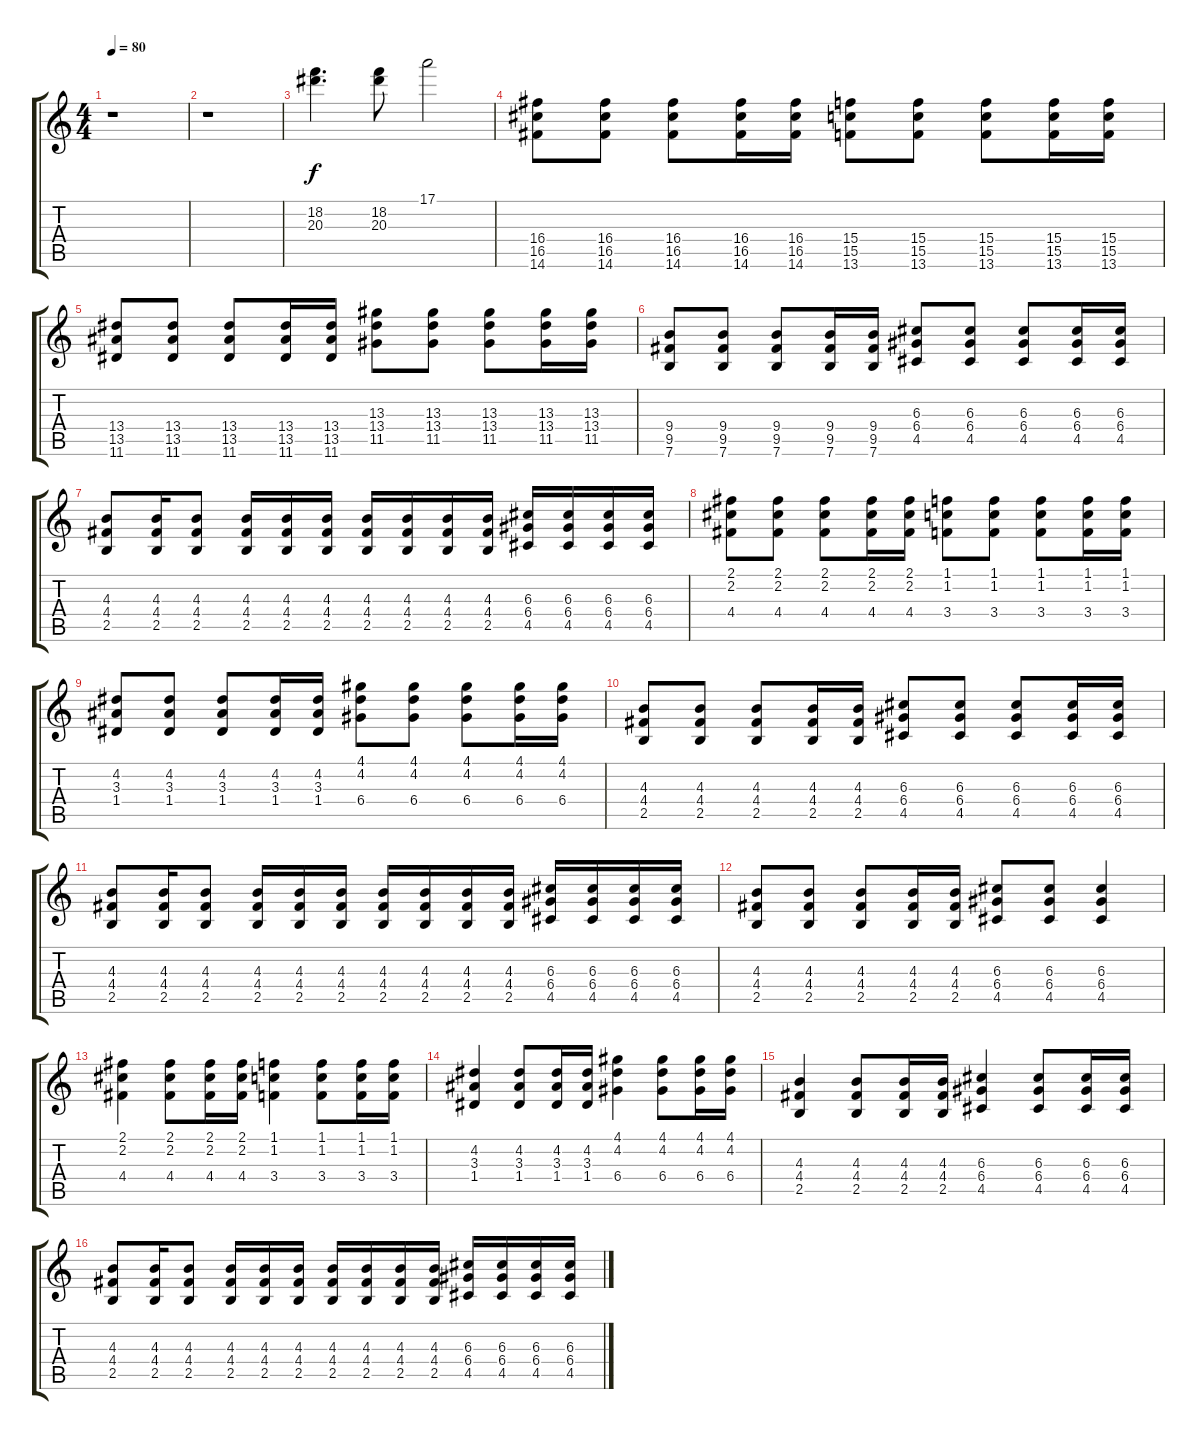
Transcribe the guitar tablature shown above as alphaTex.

\track "" {instrument distortionguitar}
\staff {score tabs}
\tuning (E4 B3 G3 D3 A2 E2) {hide}
\ts (4 4)
\tempo 80
\clef g2
\ks c
r.1{dy f} |
r.1 |
(18.2 20.3).4{d} (18.2 20.3).8 17.1.2 |
(16.4 16.5 14.6).8 (16.4 16.5 14.6).8 (16.4 16.5 14.6).8 (16.4 16.5 14.6).16 (16.4 16.5 14.6).16 (15.4 15.5 13.6).8 (15.4 15.5 13.6).8 (15.4 15.5 13.6).8 (15.4 15.5 13.6).16 (15.4 15.5 13.6).16 |
(13.4 13.5 11.6).8 (13.4 13.5 11.6).8 (13.4 13.5 11.6).8 (13.4 13.5 11.6).16 (13.4 13.5 11.6).16 (13.3 13.4 11.5).8 (13.3 13.4 11.5).8 (13.3 13.4 11.5).8 (13.3 13.4 11.5).16 (13.3 13.4 11.5).16 |
(9.4 9.5 7.6).8 (9.4 9.5 7.6).8 (9.4 9.5 7.6).8 (9.4 9.5 7.6).16 (9.4 9.5 7.6).16 (6.3 6.4 4.5).8 (6.3 6.4 4.5).8 (6.3 6.4 4.5).8 (6.3 6.4 4.5).16 (6.3 6.4 4.5).16 |
(4.3 4.4 2.5).8 (4.3 4.4 2.5).16 (4.3 4.4 2.5).8 (4.3 4.4 2.5).16 (4.3 4.4 2.5).16 (4.3 4.4 2.5).16 (4.3 4.4 2.5).16 (4.3 4.4 2.5).16 (4.3 4.4 2.5).16 (4.3 4.4 2.5).16 (6.3 6.4 4.5).16 (6.3 6.4 4.5).16 (6.3 6.4 4.5).16 (6.3 6.4 4.5).16 |
(2.1 2.2 4.4).8 (2.1 2.2 4.4).8 (2.1 2.2 4.4).8 (2.1 2.2 4.4).16 (2.1 2.2 4.4).16 (1.1 1.2 3.4).8 (1.1 1.2 3.4).8 (1.1 1.2 3.4).8 (1.1 1.2 3.4).16 (1.1 1.2 3.4).16 |
(4.2 3.3 1.4).8 (4.2 3.3 1.4).8 (4.2 3.3 1.4).8 (4.2 3.3 1.4).16 (4.2 3.3 1.4).16 (4.1 4.2 6.4).8 (4.1 4.2 6.4).8 (4.1 4.2 6.4).8 (4.1 4.2 6.4).16 (4.1 4.2 6.4).16 |
(4.3 4.4 2.5).8 (4.3 4.4 2.5).8 (4.3 4.4 2.5).8 (4.3 4.4 2.5).16 (4.3 4.4 2.5).16 (6.3 6.4 4.5).8 (6.3 6.4 4.5).8 (6.3 6.4 4.5).8 (6.3 6.4 4.5).16 (6.3 6.4 4.5).16 |
(4.3 4.4 2.5).8 (4.3 4.4 2.5).16 (4.3 4.4 2.5).8 (4.3 4.4 2.5).16 (4.3 4.4 2.5).16 (4.3 4.4 2.5).16 (4.3 4.4 2.5).16 (4.3 4.4 2.5).16 (4.3 4.4 2.5).16 (4.3 4.4 2.5).16 (6.3 6.4 4.5).16 (6.3 6.4 4.5).16 (6.3 6.4 4.5).16 (6.3 6.4 4.5).16 |
(4.3 4.4 2.5).8 (4.3 4.4 2.5).8 (4.3 4.4 2.5).8 (4.3 4.4 2.5).16 (4.3 4.4 2.5).16 (6.3 6.4 4.5).8 (6.3 6.4 4.5).8 (6.3 6.4 4.5).4 |
(2.1 2.2 4.4).4 (2.1 2.2 4.4).8 (2.1 2.2 4.4).16 (2.1 2.2 4.4).16 (1.1 1.2 3.4).4 (1.1 1.2 3.4).8 (1.1 1.2 3.4).16 (1.1 1.2 3.4).16 |
(4.2 3.3 1.4).4 (4.2 3.3 1.4).8 (4.2 3.3 1.4).16 (4.2 3.3 1.4).16 (4.1 4.2 6.4).4 (4.1 4.2 6.4).8 (4.1 4.2 6.4).16 (4.1 4.2 6.4).16 |
(4.3 4.4 2.5).4 (4.3 4.4 2.5).8 (4.3 4.4 2.5).16 (4.3 4.4 2.5).16 (6.3 6.4 4.5).4 (6.3 6.4 4.5).8 (6.3 6.4 4.5).16 (6.3 6.4 4.5).16 |
(4.3 4.4 2.5).8 (4.3 4.4 2.5).16 (4.3 4.4 2.5).8 (4.3 4.4 2.5).16 (4.3 4.4 2.5).16 (4.3 4.4 2.5).16 (4.3 4.4 2.5).16 (4.3 4.4 2.5).16 (4.3 4.4 2.5).16 (4.3 4.4 2.5).16 (6.3 6.4 4.5).16 (6.3 6.4 4.5).16 (6.3 6.4 4.5).16 (6.3 6.4 4.5).16
